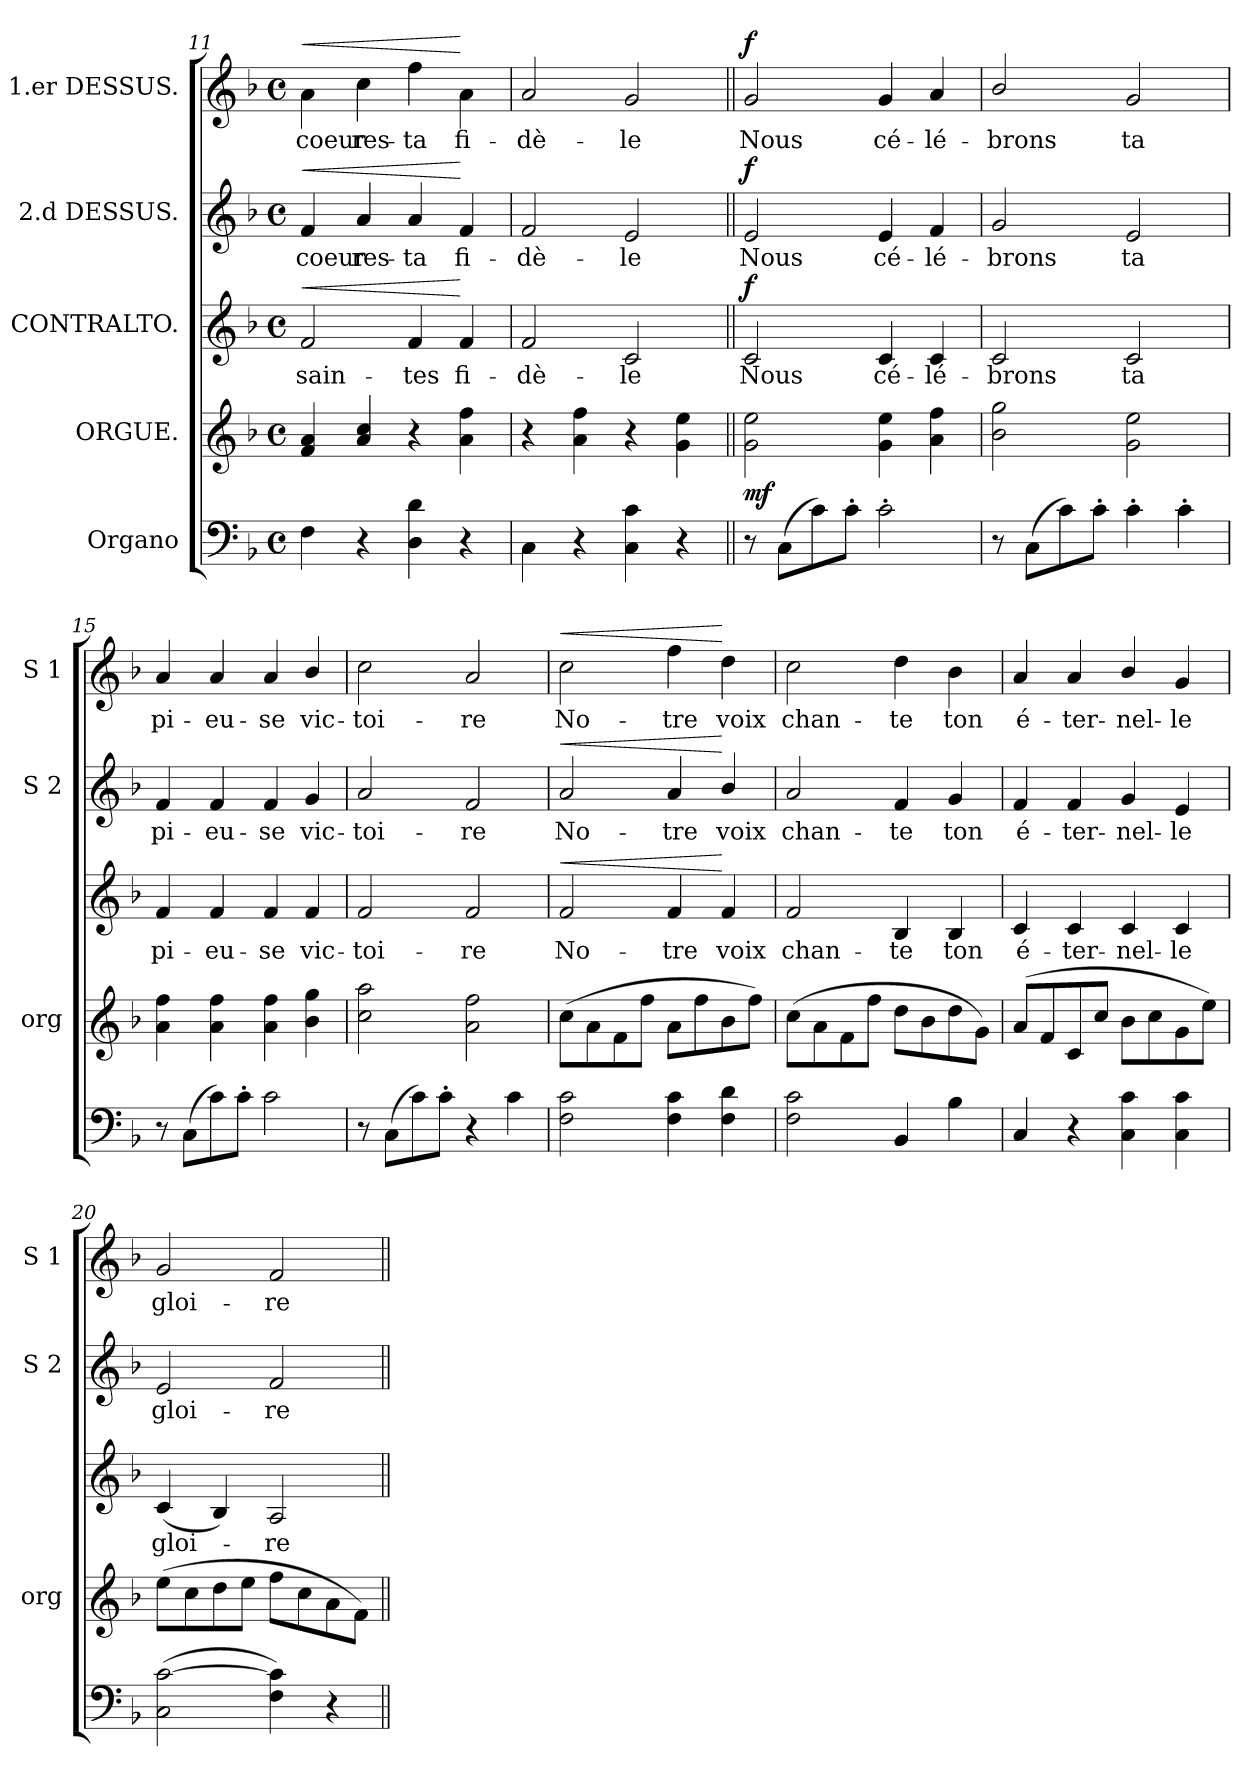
**kern	**kern	**dynam	**kern	**text	**dynam	**kern	**text	**dynam	**kern	**text	**dynam
*part5	*part4	*part4	*part3	*part3	*part3	*part2	*part2	*part2	*part1	*part1	*part1
*staff5	*staff4	*staff4	*staff3	*staff3	*staff3	*staff2	*staff2	*staff2	*staff1	*staff1	*staff1
*I"Organo	*I"ORGUE.	*	*I"CONTRALTO.	*	*	*I"2.d DESSUS.	*	*	*I"1.er DESSUS.	*	*
*	*I'org	*	*	*	*	*I'S 2	*	*	*I'S 1	*	*
*clefF4	*clefG2	*	*clefG2	*	*	*clefG2	*	*	*clefG2	*	*
*k[b-]	*k[b-]	*	*k[b-]	*	*	*k[b-]	*	*	*k[b-]	*	*
*F:	*F:	*	*F:	*	*	*F:	*	*	*F:	*	*
*M4/4	*M4/4	*	*M4/4	*	*	*M4/4	*	*	*M4/4	*	*
*met(c)	*met(c)	*	*met(c)	*	*	*met(c)	*	*	*met(c)	*	*
=11	=11	=11	=11	=11	=11	=11	=11	=11	=11	=11	=11
!	!	!	!	!	!LO:HP:a	!	!	!LO:HP:a	!	!	!LO:HP:a
4F\	4f/ 4a/	.	2f/	sain-	<	4f/	coeur	<	4a\	coeur	<
4r	4a/ 4cc/	.	.	.	.	4a/	res-	.	4cc\	res-	.
4D\ 4d\	4r	.	4f/	-tes	.	4a/	-ta	.	4ff\	-ta	.
4r	4a\ 4ff\	.	4f/	fi-	[	4f/	fi-	[	4a\	fi-	[
=12	=12	=12	=12	=12	=12	=12	=12	=12	=12	=12	=12
4C\	4r	.	2f/	-dè-	.	2f/	-dè-	.	2a/	-dè-	.
4r	4a\ 4ff\	.	.	.	.	.	.	.	.	.	.
4C\ 4c\	4r	.	2c/	-le	.	2e/	-le	.	2g/	-le	.
4r	4g\ 4ee\	.	.	.	.	.	.	.	.	.	.
=13||	=13||	=13||	=13||	=13||	=13||	=13||	=13||	=13||	=13||	=13||	=13||
!	!	!	!	!	!LO:DY:a	!	!	!LO:DY:a	!	!	!LO:DY:a
8r	2g\ 2ee\	mf	2c/	Nous	f	2e/	Nous	f	2g/	Nous	f
(8C\L	.	.	.	.	.	.	.	.	.	.	.
8c\)	.	.	.	.	.	.	.	.	.	.	.
8c'\J	.	.	.	.	.	.	.	.	.	.	.
2c'\	4g\ 4ee\	.	4c/	cé-	.	4e/	cé-	.	4g/	cé-	.
.	4a\ 4ff\	.	4c/	-lé-	.	4f/	-lé-	.	4a/	-lé-	.
=14	=14	=14	=14	=14	=14	=14	=14	=14	=14	=14	=14
8r	2b-\ 2gg\	.	2c/	-brons	.	2g/	-brons	.	2b-/	-brons	.
(8C\L	.	.	.	.	.	.	.	.	.	.	.
8c\)	.	.	.	.	.	.	.	.	.	.	.
8c'\J	.	.	.	.	.	.	.	.	.	.	.
4c'\	2g\ 2ee\	.	2c/	ta	.	2e/	ta	.	2g/	ta	.
4c'\	.	.	.	.	.	.	.	.	.	.	.
=15	=15	=15	=15	=15	=15	=15	=15	=15	=15	=15	=15
8r	4a\ 4ff\	.	4f/	pi-	.	4f/	pi-	.	4a/	pi-	.
(8C\L	.	.	.	.	.	.	.	.	.	.	.
8c\)	4a\ 4ff\	.	4f/	-eu-	.	4f/	-eu-	.	4a/	-eu-	.
8c'\J	.	.	.	.	.	.	.	.	.	.	.
2c\	4a\ 4ff\	.	4f/	-se	.	4f/	-se	.	4a/	-se	.
.	4b-\ 4gg\	.	4f/	vic-	.	4g/	vic-	.	4b-/	vic-	.
=16	=16	=16	=16	=16	=16	=16	=16	=16	=16	=16	=16
8r	2cc\ 2aa\	.	2f/	-toi-	.	2a/	-toi-	.	2cc\	-toi-	.
(8C\L	.	.	.	.	.	.	.	.	.	.	.
8c\)	.	.	.	.	.	.	.	.	.	.	.
8c'\J	.	.	.	.	.	.	.	.	.	.	.
4r	2a\ 2ff\	.	2f/	-re	.	2f/	-re	.	2a/	-re	.
4c\	.	.	.	.	.	.	.	.	.	.	.
=17	=17	=17	=17	=17	=17	=17	=17	=17	=17	=17	=17
!	!	!	!	!	!LO:HP:a	!	!	!LO:HP:a	!	!	!LO:HP:a
2F\ 2c\	(8cc\L	.	2f/	No-	<	2a/	No-	<	2cc\	No-	<
.	8a\	.	.	.	.	.	.	.	.	.	.
.	8f\	.	.	.	.	.	.	.	.	.	.
.	8ff\J	.	.	.	.	.	.	.	.	.	.
4F\ 4c\	8a\L	.	4f/	-tre	.	4a/	-tre	.	4ff\	-tre	.
.	8ff\	.	.	.	.	.	.	.	.	.	.
4F\ 4d\	8b-\	.	4f/	voix	[	4b-/	voix	[	4dd\	voix	[
.	8ff\J)	.	.	.	.	.	.	.	.	.	.
=18	=18	=18	=18	=18	=18	=18	=18	=18	=18	=18	=18
2F\ 2c\	(8cc\L	.	2f/	chan-	.	2a/	chan-	.	2cc\	chan-	.
.	8a\	.	.	.	.	.	.	.	.	.	.
.	8f\	.	.	.	.	.	.	.	.	.	.
.	8ff\J	.	.	.	.	.	.	.	.	.	.
4BB-/	8dd\L	.	4B-/	-te	.	4f/	-te	.	4dd\	-te	.
.	8b-\	.	.	.	.	.	.	.	.	.	.
4B-\	8dd\	.	4B-/	ton	.	4g/	ton	.	4b-\	ton	.
.	8g\J)	.	.	.	.	.	.	.	.	.	.
=19	=19	=19	=19	=19	=19	=19	=19	=19	=19	=19	=19
4C/	(8a/L	.	4c/	é-	.	4f/	é-	.	4a/	é-	.
.	8f/	.	.	.	.	.	.	.	.	.	.
4r	8c/	.	4c/	-ter-	.	4f/	-ter-	.	4a/	-ter-	.
.	8cc/J	.	.	.	.	.	.	.	.	.	.
4C\ 4c\	8b-\L	.	4c/	-nel-	.	4g/	-nel-	.	4b-/	-nel-	.
.	8cc\	.	.	.	.	.	.	.	.	.	.
4C\ 4c\	8g\	.	4c/	-le	.	4e/	-le	.	4g/	-le	.
.	8ee\J)	.	.	.	.	.	.	.	.	.	.
=20	=20	=20	=20	=20	=20	=20	=20	=20	=20	=20	=20
(2C\ [2c\	(8ee\L	.	(4c/	gloi-	.	2e/	gloi-	.	2g/	gloi-	.
.	8cc\	.	.	.	.	.	.	.	.	.	.
.	8dd\	.	4B-/)	.	.	.	.	.	.	.	.
.	8ee\J	.	.	.	.	.	.	.	.	.	.
4F\ 4c]\)	8ff\L	.	2A/	-re	.	2f/	-re	.	2f/	-re	.
.	8cc\	.	.	.	.	.	.	.	.	.	.
4r	8a\	.	.	.	.	.	.	.	.	.	.
.	8f\J)	.	.	.	.	.	.	.	.	.	.
=||	=||	=||	=||	=||	=||	=||	=||	=||	=||	=||	=||
*-	*-	*-	*-	*-	*-	*-	*-	*-	*-	*-	*-
